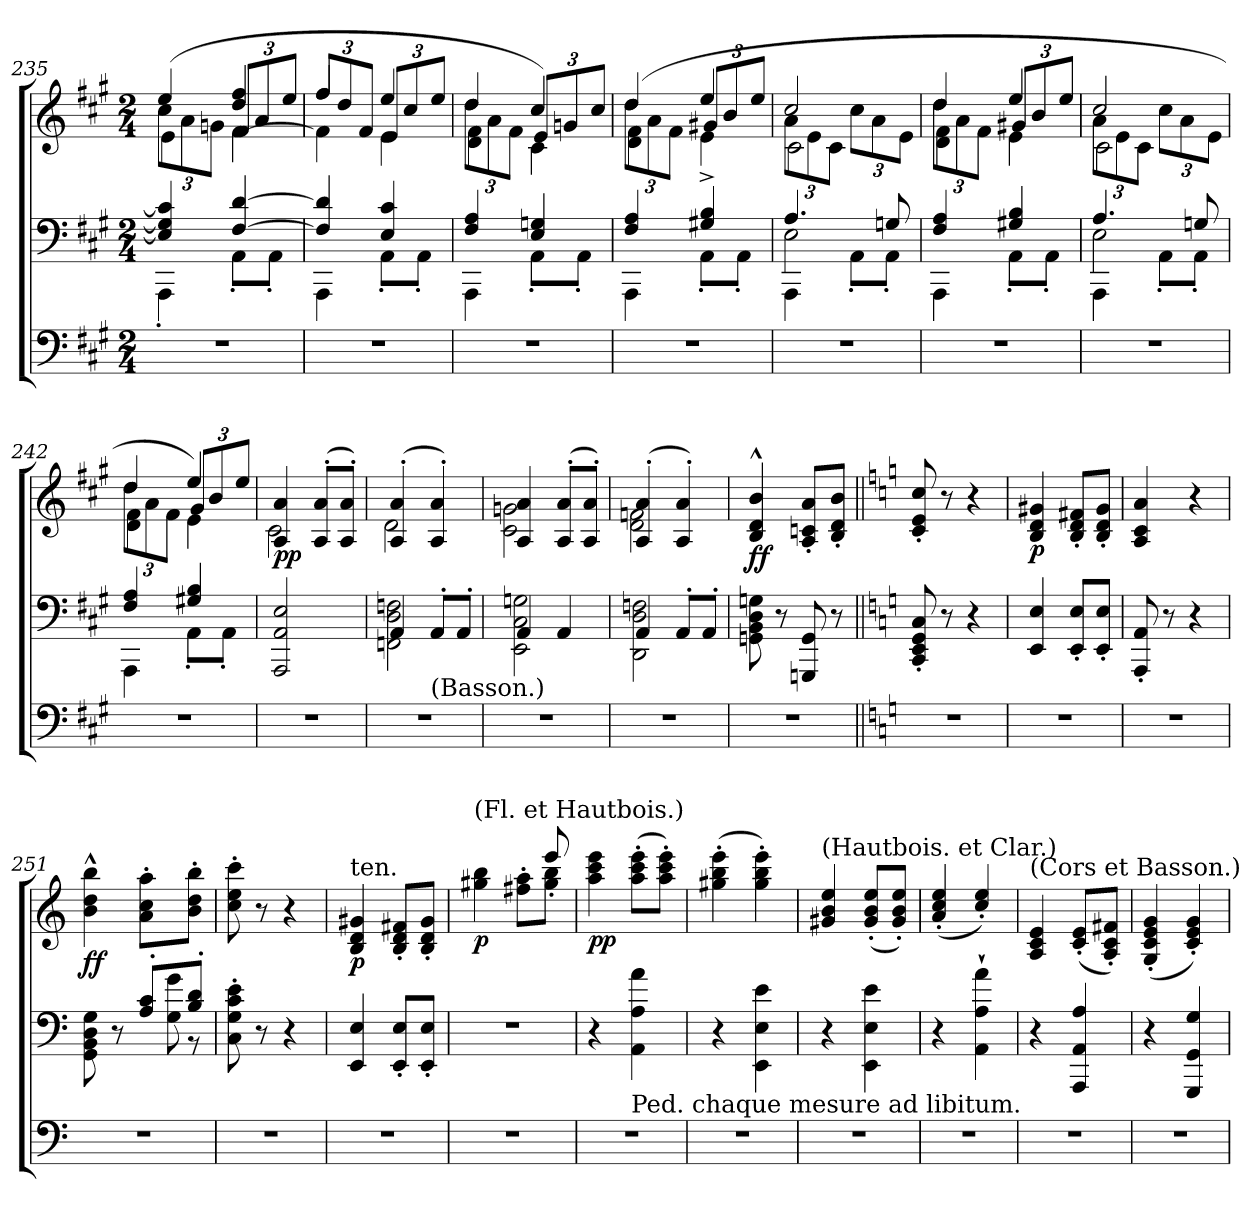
**kern	**kern	**kern	**dynam
*part1	*part1	*part1	*part1
*staff3	*staff2	*staff1	*staff1/2/3
*clefF4	*clefF4	*clefG2	*
*k[f#c#g#]	*k[f#c#g#]	*k[f#c#g#]	*
*M2/4	*M2/4	*M2/4	*
=235	=235	=235	=235
*	*^	*^	*
*	*	*	*	*Xbrackettup	*
*	*	*	*	*^	*
2r	4E]/ 4G]/ 4c#]/	4AAA'\	(>4ee/	12cc#\L	4e\	.
.	.	.	.	12a\	.	.
.	.	.	.	12gn\J	.	.
.	[4F#/ [4d/	8AA'\L	4dd/ 4ff#/	12f#/L	[4f#\	.
.	.	.	.	12a/	.	.
.	.	8AA'\J	.	.	.	.
.	.	.	.	12ee/J	.	.
=236	=236	=236	=236	=236	=236	=236
2r	4F#]/ 4d]/	4AAA\	4ff#/	12ff#/L	4f#\]	.
.	.	.	.	12dd/	.	.
.	.	.	.	12f#/J	.	.
.	4E/ 4c#/	8AA'\L	4ee/	12e/L	4e\	.
.	.	.	.	12cc#/	.	.
.	.	8AA'\J	.	.	.	.
.	.	.	.	12ee/J	.	.
=237	=237	=237	=237	=237	=237	=237
2r	4F#/ 4A/	4AAA\	4dd/	12dd\L	4d\ 4f#\	.
.	.	.	.	12a\	.	.
.	.	.	.	12f#\J	.	.
.	4E/ 4Gn/	8AA'\L	4cc#/)	12e/L	4c#\	.
.	.	.	.	12gn/	.	.
.	.	8AA'\J	.	.	.	.
.	.	.	.	12cc#/J	.	.
=238	=238	=238	=238	=238	=238	=238
2r	4F#/ 4A/	4AAA\	(>4dd/	12dd\L	4d\ 4f#\	.
.	.	.	.	12a\	.	.
.	.	.	.	12f#\J	.	.
.	4G#X^/ 4B^/	8AA'\L	4ee/	12g#X/L	4e\	.
.	.	.	.	12b/	.	.
.	.	8AA'\J	.	.	.	.
.	.	.	.	12ee/J	.	.
=239	=239	=239	=239	=239	=239	=239
*	*	*^	*	*	*	*
2r	4.A/	4AAA\	2E\	2cc#/	12a\L	2c#\	.
.	.	.	.	.	12e\	.	.
.	.	.	.	.	12c#\J	.	.
!	!	!	!	!	!	!	!LO:DY:a=2
.	.	8AA'\L	.	.	12cc#\L	.	dim.
.	.	.	.	.	12a\	.	.
.	8Gn/	8AA'\J	.	.	.	.	.
.	.	.	.	.	12e\J	.	.
*	*	*v	*v	*	*	*	*
=240	=240	=240	=240	=240	=240	=240
2r	4F#/ 4A/	4AAA\	4dd/	12dd\L	4d\ 4f#\	.
.	.	.	.	12a\	.	.
.	.	.	.	12f#\J	.	.
.	4G#X/ 4B/	8AA'\L	4ee/	12g#X/L	4e\	.
.	.	.	.	12b/	.	.
.	.	8AA'\J	.	.	.	.
.	.	.	.	12ee/J	.	.
=241	=241	=241	=241	=241	=241	=241
*	*	*^	*	*	*	*
2r	4.A/	4AAA\	2E\	2cc#/	12a\L	2c#\	.
.	.	.	.	.	12e\	.	.
.	.	.	.	.	12c#\J	.	.
.	.	8AA'\L	.	.	12cc#\L	.	.
.	.	.	.	.	12a\	.	.
.	8Gn/	8AA'\J	.	.	.	.	.
.	.	.	.	.	12e\J	.	.
*	*	*v	*v	*	*	*	*
=242	=242	=242	=242	=242	=242	=242
2r	4F#/ 4A/	4AAA\	4dd/	12dd\L	4d\ 4f#\	.
.	.	.	.	12a\	.	.
.	.	.	.	12f#\J	.	.
.	4G#X/ 4B/	8AA'\L	4ee/)	12g#/L	4e\	.
.	.	.	.	12b/	.	.
.	.	8AA'\J	.	.	.	.
.	.	.	.	12ee/J	.	.
*	*v	*v	*	*	*	*
*	*	*	*v	*v	*
=243	=243	=243	=243	=243
!	!	!	!	!LO:DY:b
2r	2AAA/ 2AA/ 2E/	4A/ 4a/	2c#\	pp
.	.	(<8A'/ 8a'/L	.	.
.	.	8A'/ 8a'/J)	.	.
=244	=244	=244	=244	=244
*	*^	*	*	*
2r	4AA/	2FFn\ 2D\ 2Fn\	(<4A'/ 4a'/	2d\	.
!	!LO:TX:b:t=(Basson.)	!	!	!	!
.	8AA'/L	.	4A'/ 4a'/)	.	.
.	8AA'/J	.	.	.	.
=245	=245	=245	=245	=245	=245
2r	4AA/	2EE\ 2C#\ 2Gn\	4A/ 4a/	2c#\ 2gn\	.
.	4AA/	.	(<8A'/ 8a'/L	.	.
.	.	.	8A'/ 8a'/J)	.	.
=246	=246	=246	=246	=246	=246
2r	4AA/	2DD\ 2D\ 2Fn\	(<4A'/ 4a'/	2d\ 2fn\	.
.	8AA'/L	.	4A'/ 4a'/)	.	.
.	8AA'/J	.	.	.	.
*	*v	*v	*	*	*
*	*	*v	*v	*
=247	=247	=247	=247
!	!	!	!LO:DY:b
2r	8GGn\ 8BB\ 8D\ 8Gn\	4B^^/ 4d^^/ 4b^^/	ff
.	8r	.	.
.	8GGGn/ 8GG/	8A'/ 8cn'/ 8a'/L	.
.	8r	8B'/ 8d'/ 8b'/J	.
=248||	=248||	=248||	=248||
*k[]	*k[]	*k[]	*
2r	8CC'/ 8EE'/ 8GG'/ 8C'/	8c'/ 8e'/ 8cc'/	.
.	8r	8r	.
.	4r	4r	.
=249	=249	=249	=249
!	!	!	!LO:DY:b
2r	4EE/ 4E/	4B/ 4d/ 4g#X/	p
.	8EE'/ 8E'/L	8B'/ 8d'/ 8f#X'/L	.
.	8EE'/ 8E'/J	8B'/ 8d'/ 8g#'/J	.
=250	=250	=250	=250
2r	8AAA'/ 8AA'/	4A/ 4c/ 4a/	.
.	8r	.	.
.	4r	4r	.
=251	=251	=251	=251
*	*^	*	*
!	!	!	!	!LO:DY:b
2r	4ryy	8GG\ 8BB\ 8D\ 8G\	4b^^\ 4dd^^\ 4bb^^\	ff
.	.	8r	.	.
.	8A'/ 8c'/L	8G\ 8g\	8a'\ 8cc'\ 8aa'\L	.
.	8B'/ 8d'/J	8r	8b'\ 8dd'\ 8bb'\J	.
*	*v	*v	*	*
=252	=252	=252	=252
2r	8C'\ 8G'\ 8c'\ 8e'\	8cc'\ 8ee'\ 8ccc'\	.
.	8r	8r	.
.	4r	4r	.
=253	=253	=253	=253
!	!	!LO:TX:a:t=ten.	!
!	!	!	!LO:DY:b
2r	4EE/ 4E/	4B/ 4d/ 4g#X/	p
.	8EE'/ 8E'/L	8B'/ 8d'/ 8f#X'/L	.
.	8EE'/ 8E'/J	8B'/ 8d'/ 8g#'/J	.
=254	=254	=254	=254
*	*	*^	*
!	!	!LO:TX:a:t=(Fl. et Hautbois.)	!	!
!	!	!	!	!LO:DY:b
2r	2r	4gg#X\ 4bb\	4ryy	p
.	.	8ff#X'\ 8aa'\L	8ryy	.
.	.	8gg#\ 8bb\J	8eee'/	.
=255	=255	=255	=255	=255
!	!	!LO:TX:b:t=ten.	!	!
!	!	!	!	!LO:DY:b
*	*	*v	*v	*
2r	4r	4aa\ 4ccc\ 4eee\	pp
!	!LO:TX:b:t=Ped. chaque mesure ad libitum.	!	!
.	4AA\ 4A\ 4a\	(>8aa'\ 8ccc'\ 8eee'\L	.
.	.	8aa'\ 8ccc'\ 8eee'\J)	.
=256	=256	=256	=256
2r	4r	(>4gg#X'\ 4bb'\ 4eee'\	.
.	4EE\ 4E\ 4e\	4gg#'\ 4bb'\ 4eee'\)	.
=257	=257	=257	=257
!	!	!LO:TX:a:t=(Hautbois. et Clar.)	!
2r	4r	4g#X/ 4b/ 4ee/	.
.	4EE\ 4E\ 4e\	(<8g#'/ 8b'/ 8ee'/L	.
.	.	8g#'/ 8b'/ 8ee'/J)	.
=258	=258	=258	=258
2r	4r	(<4a'/ 4cc'/ 4ee'/	.
.	4AA`\ 4A`\ 4a`\	4cc'/ 4ee'/)	.
=259	=259	=259	=259
!	!	!LO:TX:a:t=(Cors et Basson.)	!
2r	4r	4A/ 4c/ 4e/	.
.	4AAA/ 4AA/ 4A/	(<8c'/ 8e'/L	.
.	.	8A'/ 8c'/ 8f#X'/J)	.
=260	=260	=260	=260
2r	4r	(<4G'/ 4c'/ 4e'/ 4g'/	.
.	4GGG/ 4GG/ 4G/	4c'/ 4e'/ 4g'/)	.
=	=	=	=
*-	*-	*-	*-
